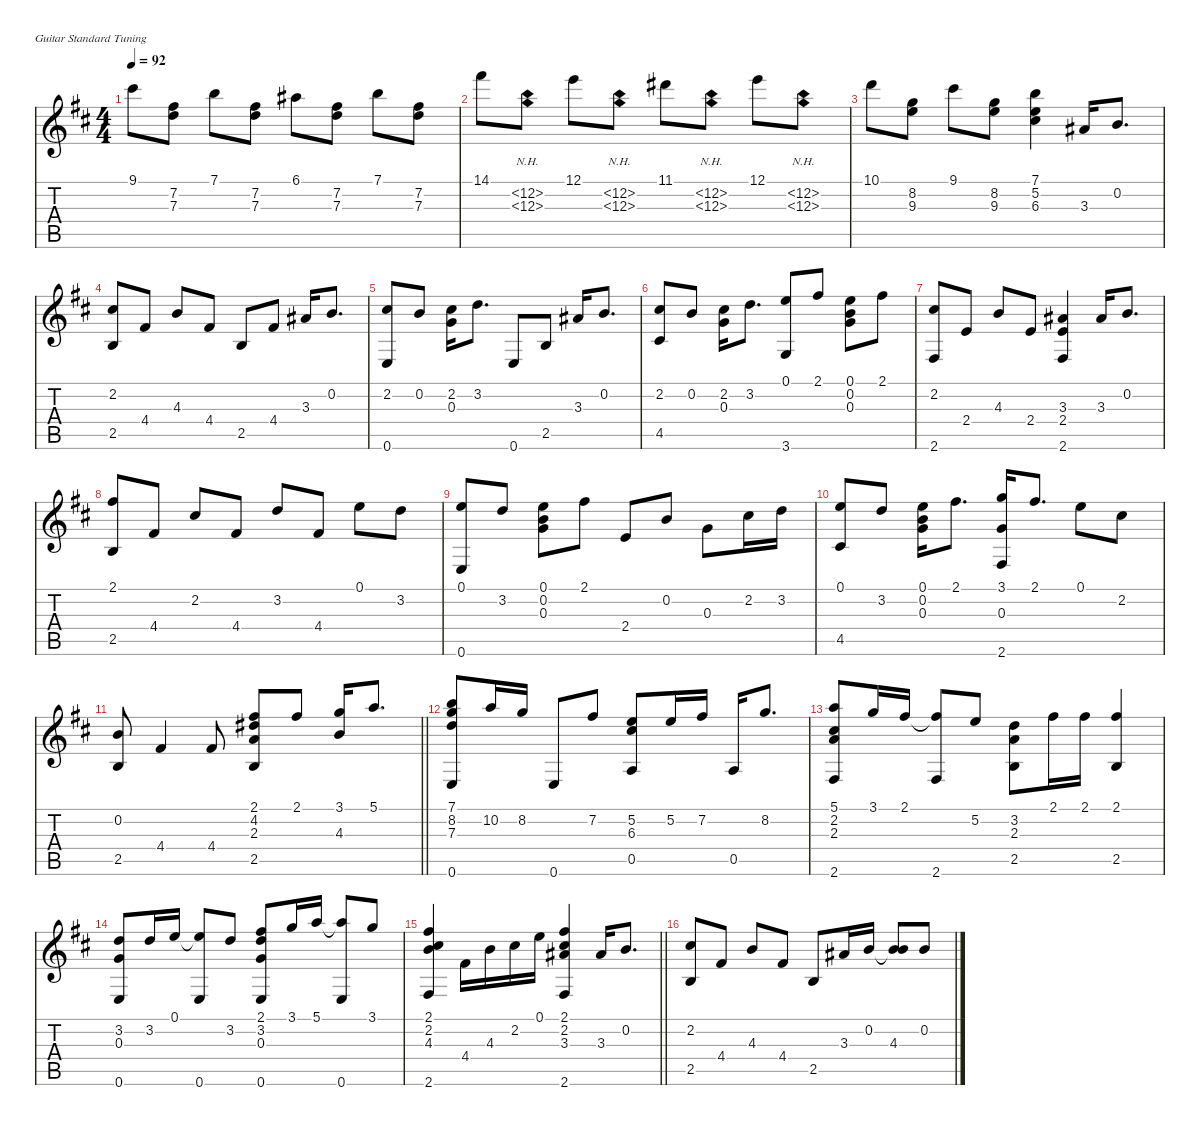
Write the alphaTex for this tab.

\defaultSystemsLayout 4
\hideDynamics
\bracketExtendMode nobrackets
\singleTrackTrackNamePolicy hidden
\multiTrackTrackNamePolicy hidden
\firstSystemTrackNameOrientation horizontal
\otherSystemsTrackNameOrientation horizontal
\extendBarLines
\chordDiagramsInScore
\track ("ギター - クラシック" "ギター - クラシック") {instrument acousticguitarnylon}
\staff {score tabs}
\tuning (E4 B3 G3 D3 A2 E2)
\ts (4 4)
\tempo 92
\clef g2
\ks d
9.1{acc #}.8{dy mf instrument acousticguitarnylon beam Down} (7.2{acc #} 7.3{acc forcenatural}).8{beam Down} 7.1{acc forcenatural}.8{beam Down} (7.2{acc #} 7.3{acc forcenatural}).8{beam Down} 6.1{acc #}.8{beam Down} (7.2{acc #} 7.3{acc forcenatural}).8{beam Down} 7.1{acc forcenatural}.8{beam Down} (7.2{acc #} 7.3{acc forcenatural}).8{beam Down} |
14.1{acc #}.8{beam Down} (12.2{nh acc forcenatural} 12.3{nh acc forcenatural}).8{beam Down} 12.1{acc forcenatural}.8{beam Down} (12.2{nh acc forcenatural} 12.3{nh acc forcenatural}).8{beam Down} 11.1{acc #}.8{beam Down} (12.2{nh acc forcenatural} 12.3{nh acc forcenatural}).8{beam Down} 12.1{acc forcenatural}.8{beam Down} (12.2{nh acc forcenatural} 12.3{nh acc forcenatural}).8{beam Down} |
10.1{acc forcenatural}.8{beam Down} (8.2{acc forcenatural} 9.3{acc forcenatural}).8{beam Down} 9.1{acc #}.8{beam Down} (8.2{acc forcenatural} 9.3{acc forcenatural}).8{beam Down} (7.1{acc forcenatural} 5.2{acc forcenatural} 6.3{acc #}).4{beam Down} 3.3{acc #}.16{beam Up} 0.2{acc forcenatural}.8{d beam Up} |
(2.5{acc forcenatural} 2.2{acc #}).8{beam Up} 4.4{acc #}.8{beam Up} 4.3{acc forcenatural}.8{beam Up} 4.4{acc #}.8{beam Up} 2.5{acc forcenatural}.8{beam Up} 4.4{acc #}.8{beam Up} 3.3{acc #}.16{beam Up} 0.2{acc forcenatural}.8{d beam Up} |
(2.2{acc #} 0.6{acc forcenatural}).8{beam Up} 0.2{acc forcenatural}.8{beam Up} (2.2{acc #} 0.3{acc forcenatural}).16{beam Down} 3.2{acc forcenatural}.8{d beam Down} 0.6{acc forcenatural}.8{beam Up} 2.5{acc forcenatural}.8{beam Up} 3.3{acc #}.16{beam Up} 0.2{acc forcenatural}.8{d beam Up} |
(2.2{acc #} 4.5{acc #}).8{beam Up} 0.2{acc forcenatural}.8{beam Up} (2.2{acc #} 0.3{acc forcenatural}).16{beam Down} 3.2{acc forcenatural}.8{d beam Down} (0.1{acc forcenatural} 3.6{acc forcenatural}).8{beam Up} 2.1{acc #}.8{beam Up} (0.1{acc forcenatural} 0.2{acc forcenatural} 0.3{acc forcenatural}).8{beam Down} 2.1{acc #}.8{beam Down} |
(2.6{acc #} 2.2{acc #}).8{beam Up} 2.4{acc forcenatural}.8{beam Up} 4.3{acc forcenatural}.8{beam Up} 2.4{acc forcenatural}.8{beam Up} (2.6{acc #} 3.3{acc #} 2.4{acc forcenatural}).4{beam Up} 3.3{acc #}.16{beam Up} 0.2{acc forcenatural}.8{d beam Up} |
(2.5{acc forcenatural} 2.1{acc #}).8{beam Up} 4.4{acc #}.8{beam Up} 2.2{acc #}.8{beam Up} 4.4{acc #}.8{beam Up} 3.2{acc forcenatural}.8{beam Up} 4.4{acc #}.8{beam Up} 0.1{acc forcenatural}.8{beam Down} 3.2{acc forcenatural}.8{beam Down} |
(0.1{acc forcenatural} 0.6{acc forcenatural}).8{beam Up} 3.2{acc forcenatural}.8{beam Up} (0.1{acc forcenatural} 0.2{acc forcenatural} 0.3{acc forcenatural}).8{beam Down} 2.1{acc #}.8{beam Down} 2.4{acc forcenatural}.8{beam Up} 0.2{acc forcenatural}.8{beam Up} 0.3{acc forcenatural}.8{beam Down} 2.2{acc #}.16{beam Down} 3.2{acc forcenatural}.16{beam Down} |
(0.1{acc forcenatural} 4.5{acc #}).8{beam Up} 3.2{acc forcenatural}.8{beam Up} (0.1{acc forcenatural} 0.2{acc forcenatural} 0.3{acc forcenatural}).16{beam Down} 2.1{acc #}.8{d beam Down} (3.1{acc forcenatural} 0.3{acc forcenatural} 2.6{acc #}).16{beam Up} 2.1{acc #}.8{d beam Up} 0.1{acc forcenatural}.8{beam Down} 2.2{acc #}.8{beam Down} |
\barLineRight lightlight
(2.5{acc forcenatural} 0.2{acc forcenatural}).8{beam Up} 4.4{acc #}.4{beam Up} 4.4{acc #}.8{beam Up} (2.1{acc #} 4.2{acc #} 2.3{acc forcenatural} 2.5{acc forcenatural}).8{beam Up} 2.1{acc #}.8{beam Up} (3.1{acc forcenatural} 4.3{acc forcenatural}).16{beam Up} 5.1{acc forcenatural}.8{d beam Up} |
(7.1{acc forcenatural} 8.2{acc forcenatural} 7.3{acc forcenatural} 0.6{acc forcenatural}).8{beam Up} 10.2{acc forcenatural}.16{beam Up} 8.2{acc forcenatural}.16{beam Up} 0.6{acc forcenatural}.8{beam Up} 7.2{acc #}.8{beam Up} (5.2{acc forcenatural} 6.3{acc #} 0.5{acc forcenatural}).8{beam Up} 5.2{acc forcenatural}.16{beam Up} 7.2{acc #}.16{beam Up} 0.5{acc forcenatural}.16{beam Up} 8.2{acc forcenatural}.8{d beam Up} |
(5.1{acc forcenatural} 2.2{acc #} 2.3{acc forcenatural} 2.6{acc #}).8{beam Up} 3.1{acc forcenatural}.16{beam Up} 2.1{acc #}.16{beam Up} (2.1{t acc #} 2.6{acc #}).8{beam Up} 5.2{acc forcenatural}.8{beam Up} (3.2{acc forcenatural} 2.3{acc forcenatural} 2.5{acc forcenatural}).8{beam Down} 2.1{acc #}.16{beam Down} 2.1{acc #}.16{beam Down} (2.1{acc #} 2.5{acc forcenatural}).4{beam Up} |
(3.2{acc forcenatural} 0.3{acc forcenatural} 0.6{acc forcenatural}).8{beam Up} 3.2{acc forcenatural}.16{beam Up} 0.1{acc forcenatural}.16{beam Up} (0.1{t acc forcenatural} 0.6{acc forcenatural}).8{beam Up} 3.2{acc forcenatural}.8{beam Up} (2.1{acc #} 3.2{acc forcenatural} 0.3{acc forcenatural} 0.6{acc forcenatural}).8{beam Up} 3.1{acc forcenatural}.16{beam Up} 5.1{acc forcenatural}.16{beam Up} (5.1{t acc forcenatural} 0.6{acc forcenatural}).8{beam Up} 3.1{acc forcenatural}.8{beam Up} |
\barLineRight lightlight
(2.6{acc #} 2.1{acc #} 4.3{acc forcenatural} 2.2{acc #}).4{beam Up} 4.4{acc #}.16{beam Down} 4.3{acc forcenatural}.16{beam Down} 2.2{acc #}.16{beam Down} 0.1{acc forcenatural}.16{beam Down} (2.6{acc #} 2.2{acc #} 3.3{acc #} 2.1{acc #}).4{beam Up} 3.3{acc #}.16{beam Up} 0.2{acc forcenatural}.8{d beam Up} |
(2.5{acc forcenatural} 2.2{acc #}).8{beam Up} 4.4{acc #}.8{beam Up} 4.3{acc forcenatural}.8{beam Up} 4.4{acc #}.8{beam Up} 2.5{acc forcenatural}.8{beam Up} 3.3{acc #}.16{beam Up} 0.2{acc forcenatural}.16{beam Up} (4.3{acc forcenatural} 0.2{t acc forcenatural}).8{beam Up} 0.2{acc forcenatural}.8{beam Up}
